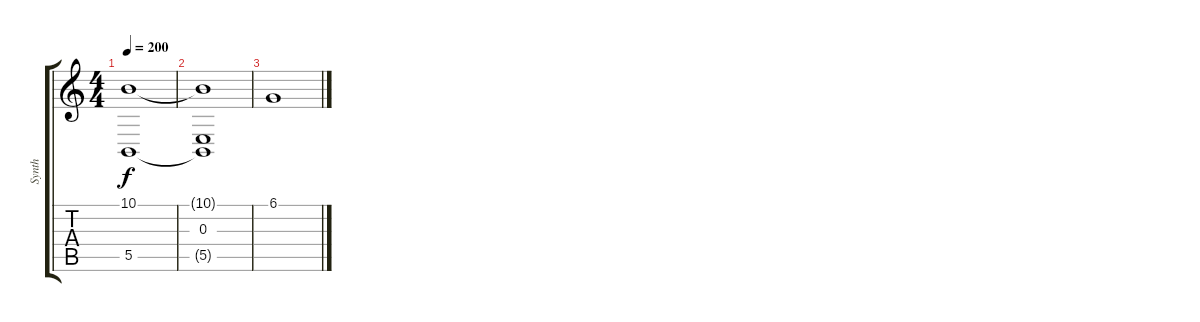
\track ("Synth" "Synth") {instrument pad2warm}
\staff {score tabs}
\tuning (Db4 Ab3 E3 B2 Gb2 B1) {hide}
\ts (4 4)
\tempo 200
\clef g2
\ks c
(10.1{t} 5.5{t}).1{dy f} |
(10.1{t} 0.3 5.5{t}).1 |
6.1.1
